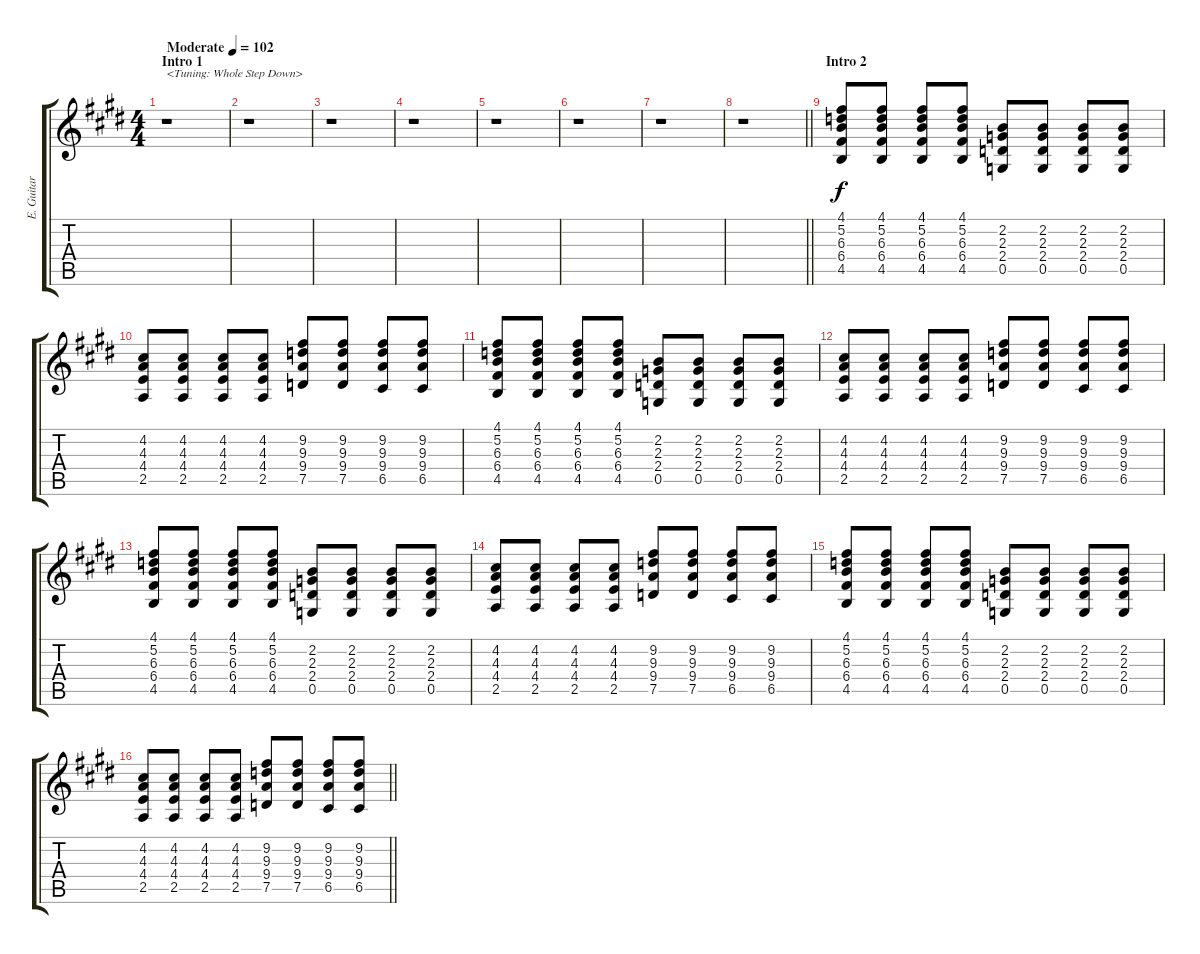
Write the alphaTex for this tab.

\track ("E. Guitar II" "E. Guitar ") {instrument overdrivenguitar}
\staff {score tabs}
\tuning (D4 A3 F3 C3 G2 D2) {hide}
\ts (4 4)
\section ("" "Intro 1")
\tempo (102 "Moderate")
\clef g2
\ks e
r.1{txt "<Tuning: Whole Step Down>" dy f instrument overdrivenguitar} |
r.1 |
r.1 |
r.1 |
r.1 |
r.1 |
r.1 |
\barLineRight lightlight
r.1 |
\section ("" "Intro 2")
(4.1 5.2 6.3 6.4 4.5).8 (4.1 5.2 6.3 6.4 4.5).8 (4.1 5.2 6.3 6.4 4.5).8 (4.1 5.2 6.3 6.4 4.5).8 (2.2 2.3 2.4 0.5).8 (2.2 2.3 2.4 0.5).8 (2.2 2.3 2.4 0.5).8 (2.2 2.3 2.4 0.5).8 |
(4.2 4.3 4.4 2.5).8 (4.2 4.3 4.4 2.5).8 (4.2 4.3 4.4 2.5).8 (4.2 4.3 4.4 2.5).8 (9.2 9.3 9.4 7.5).8 (9.2 9.3 9.4 7.5).8 (9.2 9.3 9.4 6.5).8 (9.2 9.3 9.4 6.5).8 |
(4.1 5.2 6.3 6.4 4.5).8 (4.1 5.2 6.3 6.4 4.5).8 (4.1 5.2 6.3 6.4 4.5).8 (4.1 5.2 6.3 6.4 4.5).8 (2.2 2.3 2.4 0.5).8 (2.2 2.3 2.4 0.5).8 (2.2 2.3 2.4 0.5).8 (2.2 2.3 2.4 0.5).8 |
(4.2 4.3 4.4 2.5).8 (4.2 4.3 4.4 2.5).8 (4.2 4.3 4.4 2.5).8 (4.2 4.3 4.4 2.5).8 (9.2 9.3 9.4 7.5).8 (9.2 9.3 9.4 7.5).8 (9.2 9.3 9.4 6.5).8 (9.2 9.3 9.4 6.5).8 |
(4.1 5.2 6.3 6.4 4.5).8 (4.1 5.2 6.3 6.4 4.5).8 (4.1 5.2 6.3 6.4 4.5).8 (4.1 5.2 6.3 6.4 4.5).8 (2.2 2.3 2.4 0.5).8 (2.2 2.3 2.4 0.5).8 (2.2 2.3 2.4 0.5).8 (2.2 2.3 2.4 0.5).8 |
(4.2 4.3 4.4 2.5).8 (4.2 4.3 4.4 2.5).8 (4.2 4.3 4.4 2.5).8 (4.2 4.3 4.4 2.5).8 (9.2 9.3 9.4 7.5).8 (9.2 9.3 9.4 7.5).8 (9.2 9.3 9.4 6.5).8 (9.2 9.3 9.4 6.5).8 |
(4.1 5.2 6.3 6.4 4.5).8 (4.1 5.2 6.3 6.4 4.5).8 (4.1 5.2 6.3 6.4 4.5).8 (4.1 5.2 6.3 6.4 4.5).8 (2.2 2.3 2.4 0.5).8 (2.2 2.3 2.4 0.5).8 (2.2 2.3 2.4 0.5).8 (2.2 2.3 2.4 0.5).8 |
\barLineRight lightlight
(4.2 4.3 4.4 2.5).8 (4.2 4.3 4.4 2.5).8 (4.2 4.3 4.4 2.5).8 (4.2 4.3 4.4 2.5).8 (9.2 9.3 9.4 7.5).8 (9.2 9.3 9.4 7.5).8 (9.2 9.3 9.4 6.5).8 (9.2 9.3 9.4 6.5).8
